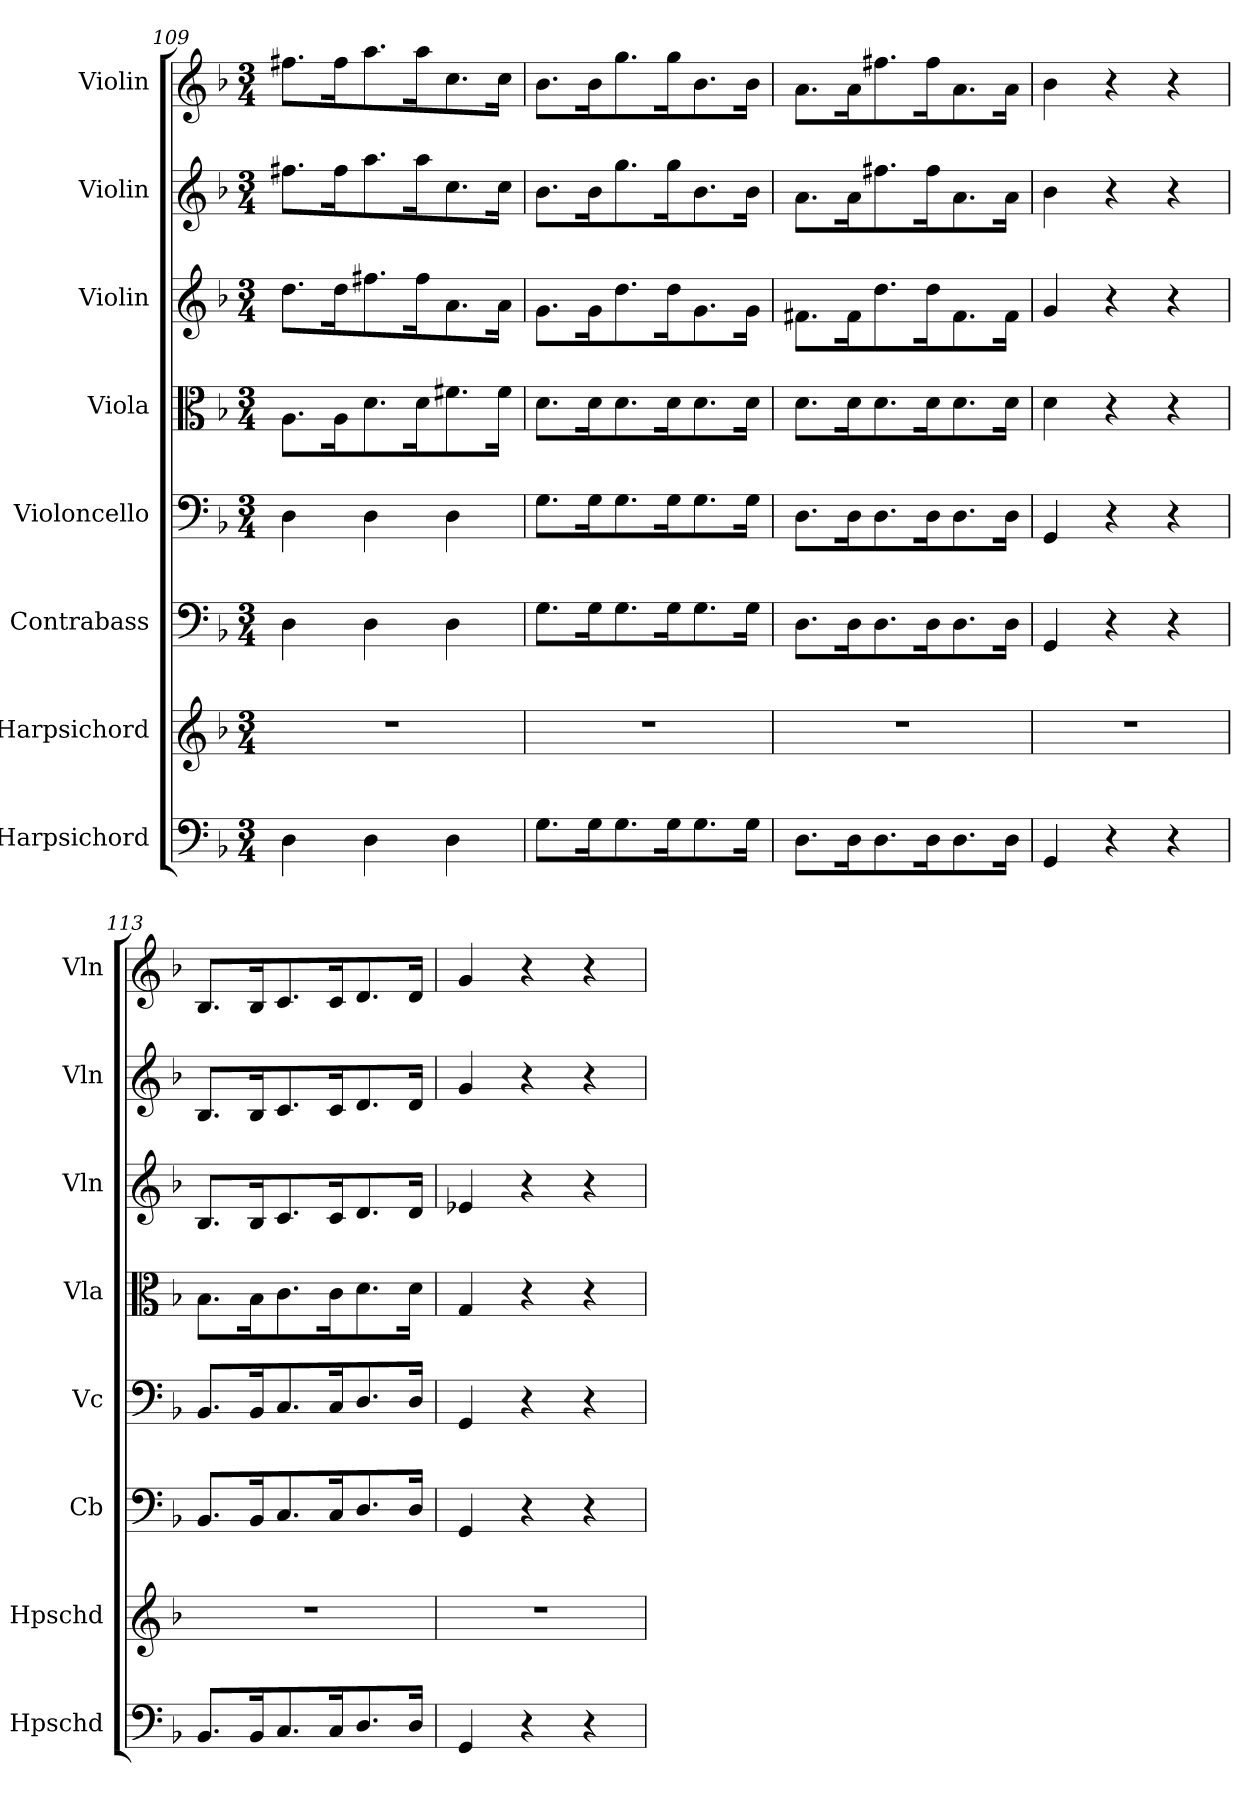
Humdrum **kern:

**kern	**kern	**kern	**kern	**kern	**kern	**kern	**kern
*part8	*part7	*part6	*part5	*part4	*part3	*part2	*part1
*staff8	*staff7	*staff6	*staff5	*staff4	*staff3	*staff2	*staff1
*I"Harpsichord	*I"Harpsichord	*I"Contrabass	*I"Violoncello	*I"Viola	*I"Violin	*I"Violin	*I"Violin
*I'Hpschd	*I'Hpschd	*I'Cb	*I'Vc	*I'Vla	*I'Vln	*I'Vln	*I'Vln
*clefF4	*clefG2	*clefF4	*clefF4	*clefC3	*clefG2	*clefG2	*clefG2
*k[b-]	*k[b-]	*k[b-]	*k[b-]	*k[b-]	*k[b-]	*k[b-]	*k[b-]
*M3/4	*M3/4	*M3/4	*M3/4	*M3/4	*M3/4	*M3/4	*M3/4
=109	=109	=109	=109	=109	=109	=109	=109
4D\	2.r	4D\	4D\	8.A\L	8.dd\L	8.ff#X\L	8.ff#X\L
.	.	.	.	16A\K	16dd\K	16ff#\K	16ff#\K
4D\	.	4D\	4D\	8.d\	8.ff#X\	8.aa\	8.aa\
.	.	.	.	16d\K	16ff#\K	16aa\K	16aa\K
4D\	.	4D\	4D\	8.f#X\	8.a\	8.cc\	8.cc\
.	.	.	.	16f#\Jk	16a\Jk	16cc\Jk	16cc\Jk
=110	=110	=110	=110	=110	=110	=110	=110
8.G\L	2.r	8.G\L	8.G\L	8.d\L	8.g\L	8.b-\L	8.b-\L
16G\K	.	16G\K	16G\K	16d\K	16g\K	16b-\K	16b-\K
8.G\	.	8.G\	8.G\	8.d\	8.dd\	8.gg\	8.gg\
16G\K	.	16G\K	16G\K	16d\K	16dd\K	16gg\K	16gg\K
8.G\	.	8.G\	8.G\	8.d\	8.g\	8.b-\	8.b-\
16G\Jk	.	16G\Jk	16G\Jk	16d\Jk	16g\Jk	16b-\Jk	16b-\Jk
=111	=111	=111	=111	=111	=111	=111	=111
8.D\L	2.r	8.D\L	8.D\L	8.d\L	8.f#X\L	8.a\L	8.a\L
16D\K	.	16D\K	16D\K	16d\K	16f#\K	16a\K	16a\K
8.D\	.	8.D\	8.D\	8.d\	8.dd\	8.ff#X\	8.ff#X\
16D\K	.	16D\K	16D\K	16d\K	16dd\K	16ff#\K	16ff#\K
8.D\	.	8.D\	8.D\	8.d\	8.f#\	8.a\	8.a\
16D\Jk	.	16D\Jk	16D\Jk	16d\Jk	16f#\Jk	16a\Jk	16a\Jk
=112	=112	=112	=112	=112	=112	=112	=112
4GG/	2.r	4GG/	4GG/	4d\	4g/	4b-\	4b-\
4r	.	4r	4r	4r	4r	4r	4r
4r	.	4r	4r	4r	4r	4r	4r
=113	=113	=113	=113	=113	=113	=113	=113
8.BB-/L	2.r	8.BB-/L	8.BB-/L	8.B-\L	8.B-/L	8.B-/L	8.B-/L
16BB-/K	.	16BB-/K	16BB-/K	16B-\K	16B-/K	16B-/K	16B-/K
8.C/	.	8.C/	8.C/	8.c\	8.c/	8.c/	8.c/
16C/K	.	16C/K	16C/K	16c\K	16c/K	16c/K	16c/K
8.D/	.	8.D/	8.D/	8.d\	8.d/	8.d/	8.d/
16D/Jk	.	16D/Jk	16D/Jk	16d\Jk	16d/Jk	16d/Jk	16d/Jk
=114	=114	=114	=114	=114	=114	=114	=114
4GG/	2.r	4GG/	4GG/	4G/	4e-X/	4g/	4g/
4r	.	4r	4r	4r	4r	4r	4r
4r	.	4r	4r	4r	4r	4r	4r
=	=	=	=	=	=	=	=
*-	*-	*-	*-	*-	*-	*-	*-
